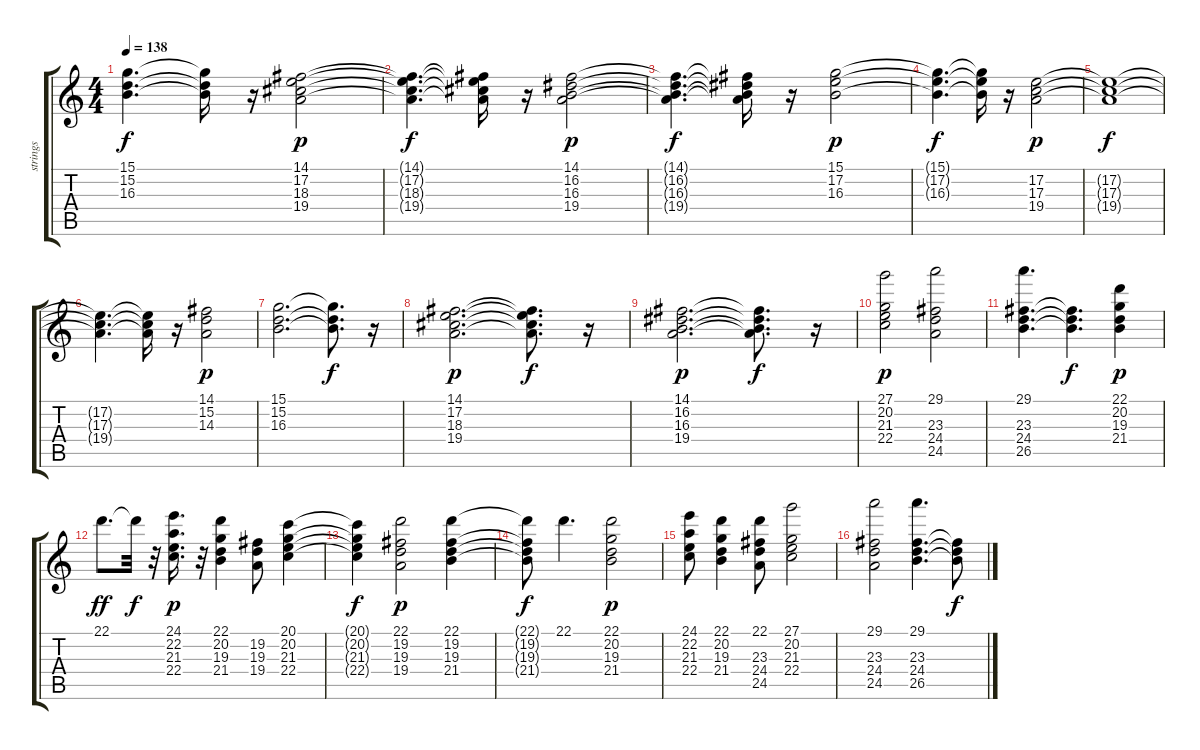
\track ("strings " "strings ") {instrument stringensemble1}
\staff {score tabs}
\tuning (E4 B3 G3 D3 A2 E2) {hide}
\ts (4 4)
\tempo 138
\clef g2
\ks c
(15.1{t} 15.2{t} 16.3{t}).4{d dy f} (15.1{t} 15.2{t} 16.3{t}).16 r.16 (14.1 17.2 18.3 19.4).2{dy p} |
(14.1{t} 17.2{t} 18.3{t} 19.4{t}).4{d dy f} (14.1{t} 17.2{t} 18.3{t} 19.4{t}).16 r.16 (14.1 16.2 16.3 19.4).2{dy p} |
(14.1{t} 16.2{t} 16.3{t} 19.4{t}).4{d dy f} (14.1{t} 16.2{t} 16.3{t} 19.4{t}).16 r.16 (15.1 17.2 16.3).2{dy p} |
(15.1{t} 17.2{t} 16.3{t}).4{d dy f} (15.1{t} 17.2{t} 16.3{t}).16 r.16 (17.2 17.3 19.4).2{dy p} |
(17.2{t} 17.3{t} 19.4{t}).1{dy f} |
(17.2{t} 17.3{t} 19.4{t}).4{d} (17.2{t} 17.3{t} 19.4{t}).16 r.16 (14.1 15.2 14.3).2{dy p} |
(15.1 15.2 16.3).2{d} (15.1{t} 15.2{t} 16.3{t}).8{d dy f} r.16 |
(14.1 17.2 18.3 19.4).2{d dy p} (14.1{t} 17.2{t} 18.3{t} 19.4{t}).8{d dy f} r.16 |
(14.1 16.2 16.3 19.4).2{d dy p} (14.1{t} 16.2{t} 16.3{t} 19.4{t}).8{d dy f} r.16 |
(27.1 20.2 21.3 22.4).2{dy p} (29.1 23.3 24.4 24.5).2 |
(29.1 23.3 24.4 26.5).4{d} (23.3{t} 24.4{t} 26.5{t}).4{d dy f} (22.1 20.2 19.3 21.4).4{dy p} |
22.1.8{d dy ff} 22.1{t}.32{dy f} r.32 (24.1 22.2 21.3 22.4).16{d dy p} r.32 (22.1 20.2 19.3 21.4).4 (19.2 19.3 19.4).8 (20.1 20.2 21.3 22.4).4 |
(20.1{t} 20.2{t} 21.3{t} 22.4{t}).4{dy f} (22.1 19.2 19.3 19.4).2{dy p} (22.1 19.2 19.3 21.4).4 |
(22.1{t} 19.2{t} 19.3{t} 21.4{t}).8{dy f} 22.1.4{d} (22.1 20.2 19.3 21.4).2{dy p} |
(24.1 22.2 21.3 22.4).8 (22.1 20.2 19.3 21.4).4 (22.1 23.3 24.4 24.5).8 (27.1 20.2 21.3 22.4).2 |
(29.1 23.3 24.4 24.5).2 (29.1 23.3 24.4 26.5).4{d} (23.3{t} 24.4{t} 26.5{t}).8{dy f}
